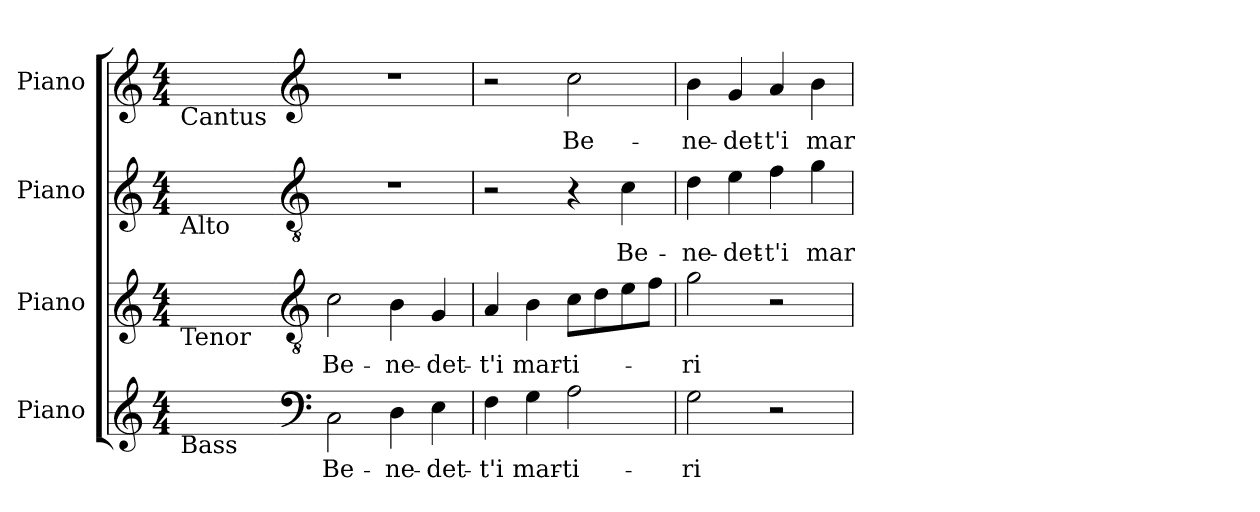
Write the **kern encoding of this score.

**kern	**text	**kern	**text	**kern	**text	**kern	**text
*part4	*part4	*part3	*part3	*part2	*part2	*part1	*part1
*staff4	*staff4	*staff3	*staff3	*staff2	*staff2	*staff1	*staff1
*I"Piano	*	*I"Piano	*	*I"Piano	*	*I"Piano	*
*I'Pno.	*	*I'Pno.	*	*I'Pno.	*	*I'Pno.	*
!!LO:PB:g=z
*clefG2	*	*clefG2	*	*clefG2	*	*clefG2	*
*k[]	*	*k[]	*	*k[]	*	*k[]	*
*C:	*	*C:	*	*C:	*	*C:	*
*M4/4	*	*M4/4	*	*M4/4	*	*M4/4	*
=1	=1	=1	=1	=1	=1	=1	=1
!	!	!	!	!	!	!LO:TX:b:t=Cantus	!
!	!	!	!	!LO:TX:b:t=Alto	!	!	!
!	!	!LO:TX:b:t=Tenor	!	!	!	!	!
!LO:TX:b:t=Bass	!	!	!	!	!	!	!
1ryy	.	1ryy	.	1ryy	.	1ryy	.
=2-	=2-	=2-	=2-	=2-	=2-	=2-	=2-
*clefF4	*	*clefGv2	*	*clefGv2	*	*clefG2	*
*k[]	*	*k[]	*	*k[]	*	*k[]	*
*C:	*	*C:	*	*C:	*	*C:	*
!	!LO:LY:b:color=#000000	!	!	!	!	!	!
!	!	!	!LO:LY:b:color=#000000	!	!	!	!
2Ci\	Be-	2ci\	Be-	1r	.	1r	.
!	!LO:LY:b:color=#000000	!	!	!	!	!	!
!	!	!	!LO:LY:b:color=#000000	!	!	!	!
4Di\	-ne-	4Bi\	-ne-	.	.	.	.
!	!LO:LY:b:color=#000000	!	!	!	!	!	!
!	!	!	!LO:LY:b:color=#000000	!	!	!	!
4Ei\	-det-	4Gi/	-det-	.	.	.	.
=3	=3	=3	=3	=3	=3	=3	=3
!	!LO:LY:b:color=#000000	!	!	!	!	!	!
!	!	!	!LO:LY:b:color=#000000	!	!	!	!
4Fi\	-t'i	4Ai/	-t'i	2r	.	2r	.
!	!LO:LY:b:color=#000000	!	!	!	!	!	!
!	!	!	!LO:LY:b:color=#000000	!	!	!	!
4Gi\	mar-	4Bi\	mar-	.	.	.	.
!	!LO:LY:b:color=#000000	!	!	!	!	!	!
!	!	!	!LO:LY:b:color=#000000	!	!	!	!
!	!	!	!	!	!	!	!LO:LY:b:color=#000000
2Ai\	-ti-	8ci\L	-ti-	4r	.	2cci\	Be-
.	.	8di\	.	.	.	.	.
!	!	!	!	!	!LO:LY:b:color=#000000	!	!
.	.	8ei\	.	4ci\	Be-	.	.
.	.	8fi\J	.	.	.	.	.
=4	=4	=4	=4	=4	=4	=4	=4
!	!LO:LY:b:color=#000000	!	!	!	!	!	!
!	!	!	!LO:LY:b:color=#000000	!	!	!	!
!	!	!	!	!	!LO:LY:b:color=#000000	!	!
!	!	!	!	!	!	!	!LO:LY:b:color=#000000
2Gi\	-ri	2gi\	-ri	4di\	-ne-	4bi\	-ne-
!	!	!	!	!	!LO:LY:b:color=#000000	!	!
!	!	!	!	!	!	!	!LO:LY:b:color=#000000
.	.	.	.	4ei\	-det-	4gi/	-det-
!	!	!	!	!	!LO:LY:b:color=#000000	!	!
!	!	!	!	!	!	!	!LO:LY:b:color=#000000
2r	.	2r	.	4fi\	-t'i	4ai/	-t'i
!	!	!	!	!	!LO:LY:b:color=#000000	!	!
!	!	!	!	!	!	!	!LO:LY:b:color=#000000
.	.	.	.	4gi\	mar-	4bi\	mar-
=	=	=	=	=	=	=	=
*-	*-	*-	*-	*-	*-	*-	*-
